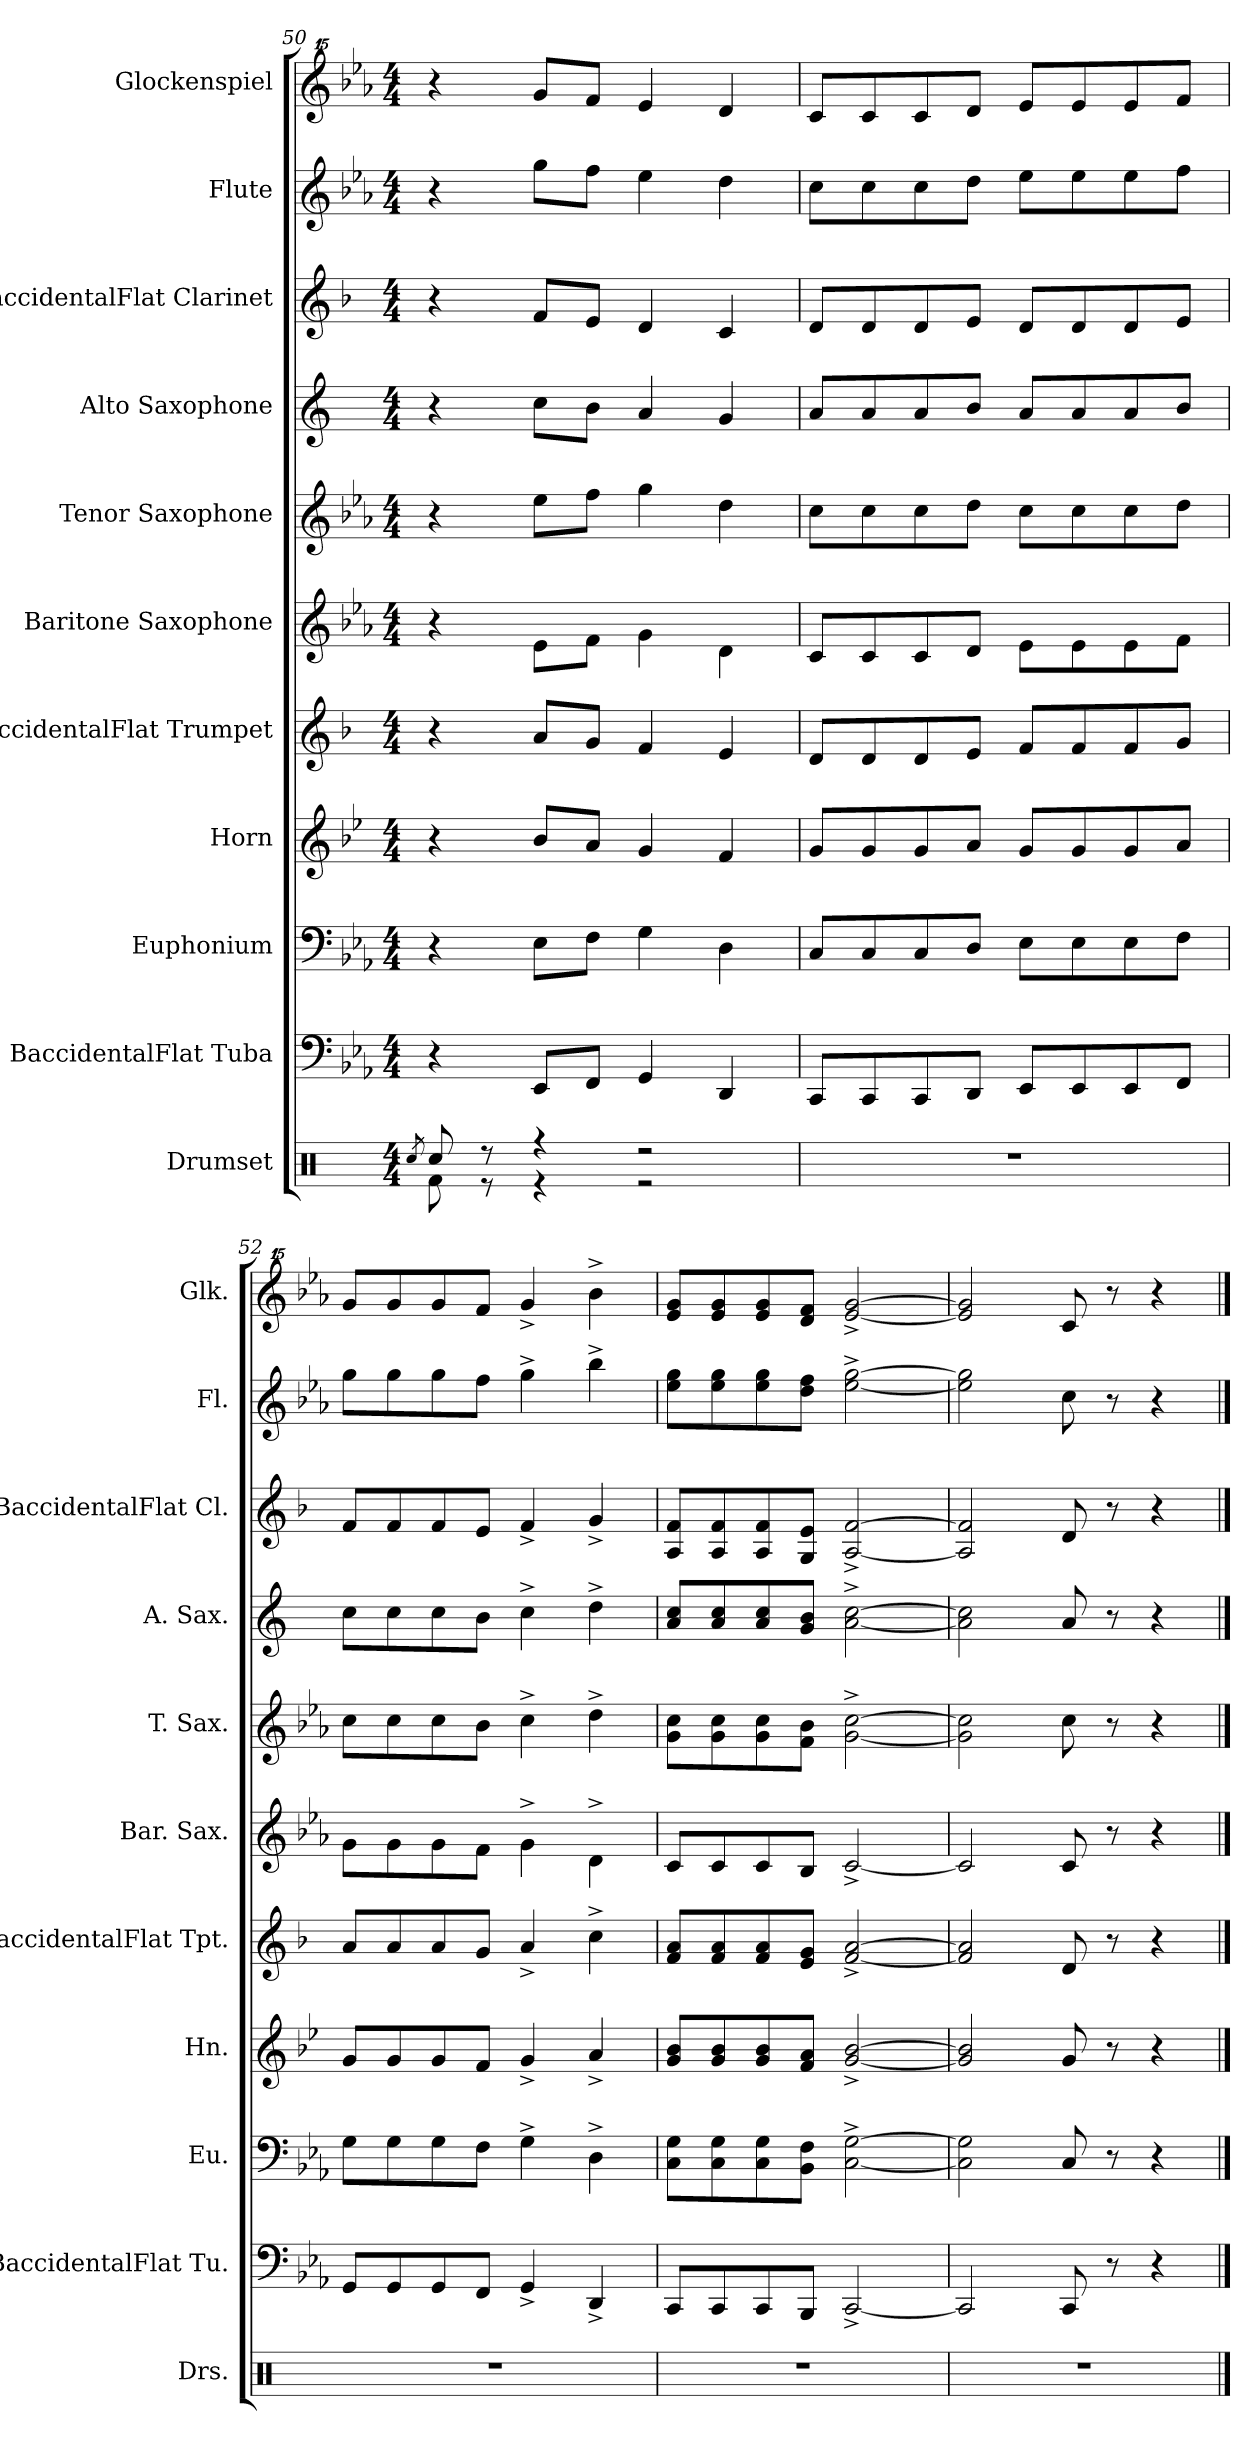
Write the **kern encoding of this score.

**kern	**kern	**kern	**kern	**kern	**kern	**kern	**kern	**kern	**kern	**kern
*part11	*part10	*part9	*part8	*part7	*part6	*part5	*part4	*part3	*part2	*part1
*staff11	*staff10	*staff9	*staff8	*staff7	*staff6	*staff5	*staff4	*staff3	*staff2	*staff1
*I"Drumset	*I"BaccidentalFlat Tuba	*I"Euphonium	*I"Horn	*I"BaccidentalFlat Trumpet	*I"Baritone Saxophone	*I"Tenor Saxophone	*I"Alto Saxophone	*I"BaccidentalFlat Clarinet	*I"Flute	*I"Glockenspiel
*I'Drs.	*I'BaccidentalFlat Tu.	*I'Eu.	*I'Hn.	*I'BaccidentalFlat Tpt.	*I'Bar. Sax.	*I'T. Sax.	*I'A. Sax.	*I'BaccidentalFlat Cl.	*I'Fl.	*I'Glk.
*clefX	*clefF4	*clefF4	*clefG2	*clefG2	*clefG2	*clefG2	*clefG2	*clefG2	*clefG2	*clefG^^2
*	*	*	*ITrd4c7	*ITrd1c2	*ITrd12c21	*ITrd8c14	*ITrd5c9	*ITrd1c2	*	*
*k[]	*k[b-e-a-]	*k[b-e-a-]	*k[b-e-a-]	*k[b-e-a-]	*k[b-e-a-]	*k[b-e-a-]	*k[b-e-a-]	*k[b-e-a-]	*k[b-e-a-]	*k[b-e-a-]
*M4/4	*M4/4	*M4/4	*M4/4	*M4/4	*M4/4	*M4/4	*M4/4	*M4/4	*M4/4	*M4/4
=50	=50	=50	=50	=50	=50	=50	=50	=50	=50	=50
8qRcc/	.	.	.	.	.	.	.	.	.	.
*^	*	*	*	*	*	*	*	*	*	*
8Rcc/	8Rf\	4r	4r	4r	4r	4r	4r	4r	4r	4r	4r
8r	8r	.	.	.	.	.	.	.	.	.	.
4r	4r	8EE-/L	8E-\L	8e-/L	8g/L	8E-\L	8e-\L	8e-\L	8e-/L	8gg\L	8ggg/L
.	.	8FF/J	8F\J	8d/J	8f/J	8F\J	8f\J	8d\J	8d/J	8ff\J	8fff/J
2r	2r	4GG/	4G\	4c/	4e-/	4G\	4g\	4c/	4c/	4ee-\	4eee-/
.	.	4DD/	4D\	4B-/	4d/	4D\	4d\	4B-/	4B-/	4dd\	4ddd/
*v	*v	*	*	*	*	*	*	*	*	*	*
=51	=51	=51	=51	=51	=51	=51	=51	=51	=51	=51
1r	8CC/L	8C/L	8c/L	8c/L	8C/L	8c\L	8c/L	8c/L	8cc\L	8ccc/L
.	8CC/	8C/	8c/	8c/	8C/	8c\	8c/	8c/	8cc\	8ccc/
.	8CC/	8C/	8c/	8c/	8C/	8c\	8c/	8c/	8cc\	8ccc/
.	8DD/J	8D/J	8d/J	8d/J	8D/J	8d\J	8d/J	8d/J	8dd\J	8ddd/J
.	8EE-/L	8E-\L	8c/L	8e-/L	8E-\L	8c\L	8c/L	8c/L	8ee-\L	8eee-/L
.	8EE-/	8E-\	8c/	8e-/	8E-\	8c\	8c/	8c/	8ee-\	8eee-/
.	8EE-/	8E-\	8c/	8e-/	8E-\	8c\	8c/	8c/	8ee-\	8eee-/
.	8FF/J	8F\J	8d/J	8f/J	8F\J	8d\J	8d/J	8d/J	8ff\J	8fff/J
=52	=52	=52	=52	=52	=52	=52	=52	=52	=52	=52
1r	8GG/L	8G\L	8c/L	8g/L	8G\L	8c\L	8e-\L	8e-/L	8gg\L	8ggg/L
.	8GG/	8G\	8c/	8g/	8G\	8c\	8e-\	8e-/	8gg\	8ggg/
.	8GG/	8G\	8c/	8g/	8G\	8c\	8e-\	8e-/	8gg\	8ggg/
.	8FF/J	8F\J	8B-/J	8f/J	8F\J	8B-\J	8d\J	8d/J	8ff\J	8fff/J
.	4GG^/	4G^\	4c^/	4g^/	4G^\	4c^\	4e-^\	4e-^/	4gg^\	4ggg^/
.	4DD^/	4D^\	4d^/	4b-^\	4D^\	4d^\	4f^\	4f^/	4bb-^\	4bbb-^\
!!LO:PB:g=z
=53	=53	=53	=53	=53	=53	=53	=53	=53	=53	=53
1r	8CC/L	8C\ 8G\L	8c/ 8e-/L	8e-/ 8g/L	8C/L	8G\ 8c\L	8c/ 8e-/L	8G/ 8e-/L	8ee-\ 8gg\L	8eee-/ 8ggg/L
.	8CC/	8C\ 8G\	8c/ 8e-/	8e-/ 8g/	8C/	8G\ 8c\	8c/ 8e-/	8G/ 8e-/	8ee-\ 8gg\	8eee-/ 8ggg/
.	8CC/	8C\ 8G\	8c/ 8e-/	8e-/ 8g/	8C/	8G\ 8c\	8c/ 8e-/	8G/ 8e-/	8ee-\ 8gg\	8eee-/ 8ggg/
.	8BBB-/J	8BB-\ 8F\J	8B-/ 8d/J	8d/ 8f/J	8BB-/J	8F\ 8B-\J	8B-/ 8d/J	8F/ 8d/J	8dd\ 8ff\J	8ddd/ 8fff/J
.	[2CC^/	[2C\^ [2G\^	[2c/^ [2e-/^	[2e-/^ [2g/^	[2C^/	[2G\^ [2c\^	[2c\^ [2e-\^	[2G/^ [2e-/^	[2ee-\^ [2gg\^	[2eee-/^ [2ggg/^
=54	=54	=54	=54	=54	=54	=54	=54	=54	=54	=54
1r	2CC/]	2C\] 2G\]	2c/] 2e-/]	2e-/] 2g/]	2C/]	2G\] 2c\]	2c\] 2e-\]	2G/] 2e-/]	2ee-\] 2gg\]	2eee-/] 2ggg/]
.	8CC/	8C/	8c/	8c/	8C/	8c\	8c/	8c/	8cc\	8ccc/
.	8r	8r	8r	8r	8r	8r	8r	8r	8r	8r
.	4r	4r	4r	4r	4r	4r	4r	4r	4r	4r
==	==	==	==	==	==	==	==	==	==	==
*-	*-	*-	*-	*-	*-	*-	*-	*-	*-	*-
